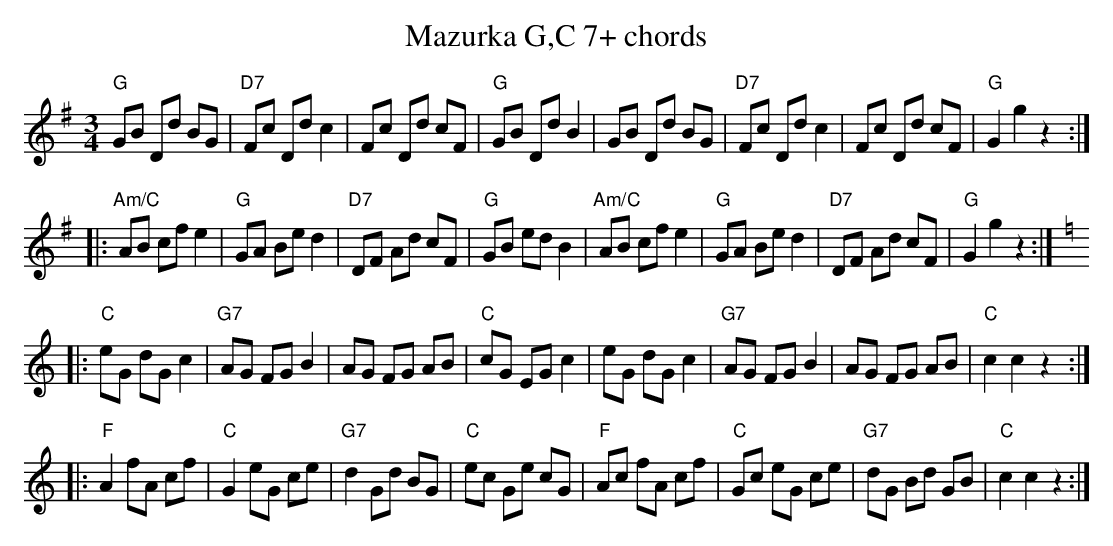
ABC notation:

X:1
T:Mazurka G,C 7+ chords
M:3/4
L:1/8
K:Gmaj%%MIDI gchordon
"G"GB Dd BG | "D7"Fc Dd c2 | Fc Dd cF | "G"GB Dd B2 | GB Dd BG | "D7"Fc Dd c2 | Fc Dd cF | "G"G2 g2 z2 :|
|: "Am/C"AB cf e2 | "G"GA Be d2 | "D7"DF Ad cF | "G"GB ed B2 | "Am/C"AB cf e2 | "G"GA Be d2 | "D7"DF Ad cF | "G"G2 g2 z2 :|
K:Cmaj
|: "C"eG dG c2 | "G7"AG FG B2 | AG FG AB | "C"cG EG c2 | eG dG c2 | "G7"AG FG B2 | AG FG AB | "C"c2 c2 z2 :|
|: "F"A2 fA cf | "C"G2 eG ce | "G7"d2 Gd BG | "C"ec Ge cG | "F"Ac fA cf | "C"Gc eG ce | "G7"dG Bd GB | "C"c2 c2 z2 :|
